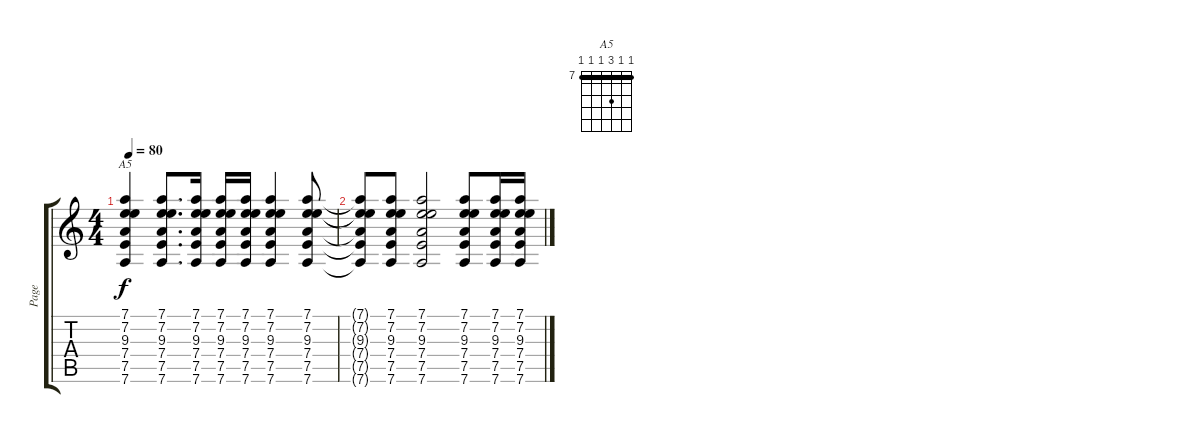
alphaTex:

\track ("Page " "Page ") {instrument overdrivenguitar}
\staff {score tabs}
\tuning (D4 A3 G3 D3 A2 D2) {hide}
\chord ("A5" 7 7 9 7 7 7) {firstfret 7 barre 7}
\ts (4 4)
\tempo 80
\clef g2
\ks c
(7.1 7.2 9.3 7.4 7.5 7.6).4{ch "A5" dy f} (7.1 7.2 9.3 7.4 7.5 7.6).8{d} (7.1 7.2 9.3 7.4 7.5 7.6).16 (7.1 7.2 9.3 7.4 7.5 7.6).16 (7.1 7.2 9.3 7.4 7.5 7.6).16 (7.1 7.2 9.3 7.4 7.5 7.6).4 (7.1 7.2 9.3 7.4 7.5 7.6).8 |
(7.1{t} 7.2{t} 9.3{t} 7.4{t} 7.5{t} 7.6{t}).8 (7.1 7.2 9.3 7.4 7.5 7.6).8 (7.1 7.2 9.3 7.4 7.5 7.6).2 (7.1 7.2 9.3 7.4 7.5 7.6).8 (7.1 7.2 9.3 7.4 7.5 7.6).16 (7.1 7.2 9.3 7.4 7.5 7.6).16
